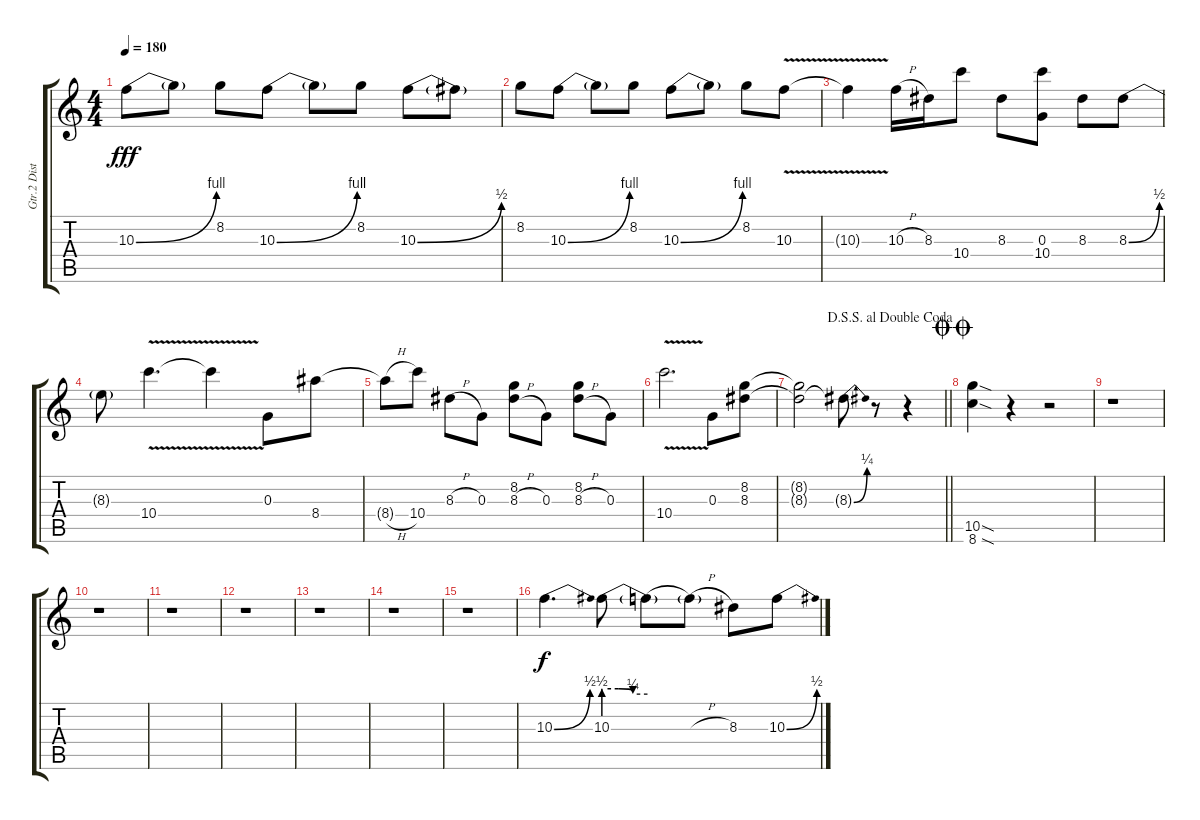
\track ("Gtr.2 Distortion Gtr." "Gtr.2 Dist") {instrument distortionguitar}
\staff {score tabs}
\tuning (E4 B3 G3 D4 A3 E3) {hide}
\ts (4 4)
\tempo 180
\clef g2
\ks c
10.3{be (bend 0 0 60 4)}.8{dy fff} 10.3{t}.8 8.2.8 10.3{be (bend 0 0 60 4)}.8 10.3{t}.8 8.2.8 10.3{be (bend 0 0 60 2)}.8 10.3{t}.8 |
8.2.8 10.3{be (bend 0 0 60 4)}.8 10.3{t}.8 8.2.8 10.3{be (bend 0 0 60 4)}.8 10.3{t}.8 8.2.8 10.3{v}.8 |
10.3{v t}.4 10.3{h}.16 8.3.16 10.4.8 8.3.8 (0.3 10.4).8 8.3.8 8.3{be (bend 0 0 60 2)}.8 |
8.3{t}.8 10.4{v}.4{d} 10.4{v t}.4 0.3.8 8.4.8 |
8.4{h t}.8 10.4.8 8.3{h}.8 0.3.8 (8.2 8.3{h}).8 0.3.8 (8.2 8.3{h}).8 0.3.8 |
10.4{v}.2{d} 0.3.8 (8.2 8.3).8 |
\jump dalsegnosegnoaldoublecoda
\barLineRight lightlight
(8.2{t} 8.3{t}).2 8.3{be (bend 0 0 60 1) t}.8 r.8 r.4 |
\jump doublecoda
(10.5{sod} 8.6{sod}).4 r.4 r.2 |
r.1 |
r.1 |
r.1 |
r.1 |
r.1 |
r.1 |
r.1 |
10.3{be (bend 0 0 60 2)}.4{d dy f} 10.3{be (custom 0 2 20 2 40 1 60 1)}.8 10.3{be (hold 40 0 60 0) t}.8 10.3{h t}.8 8.3.8 10.3{be (bend 0 0 60 2)}.8
